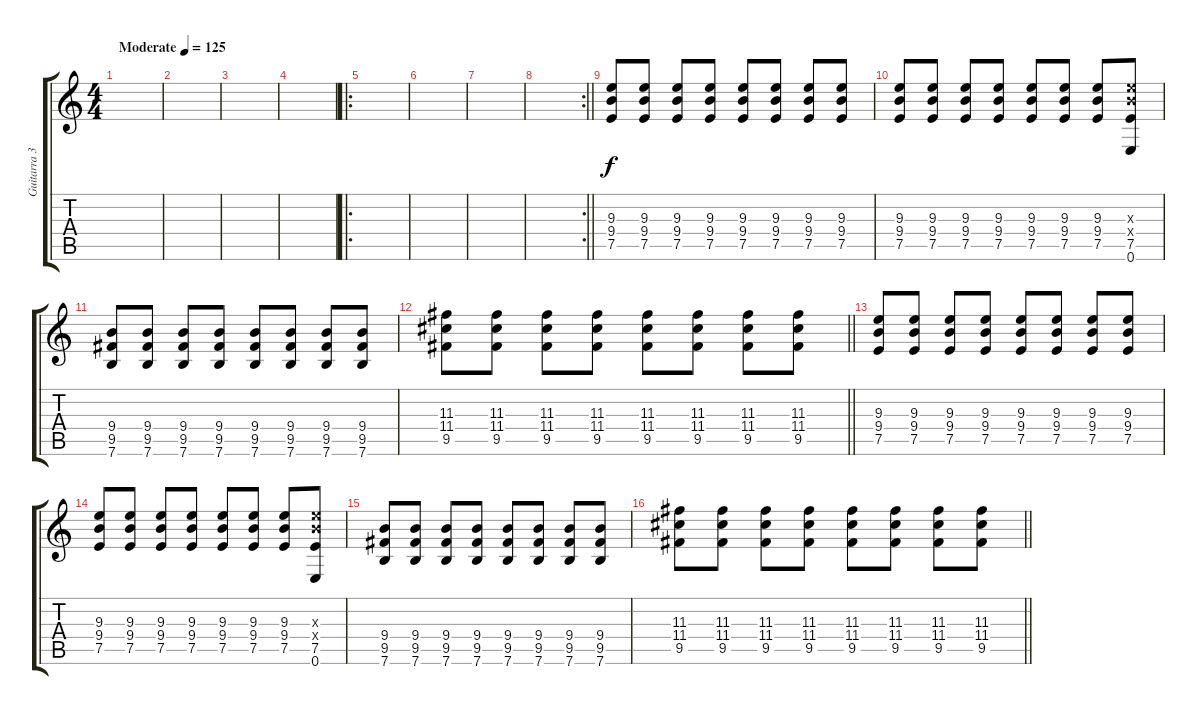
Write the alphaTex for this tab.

\track ("Guitarra 3" "Guitarra 3") {instrument overdrivenguitar}
\staff {score tabs}
\tuning (E4 B3 G3 D3 A2 E2) {hide}
\ts (4 4)
\tempo (125 "Moderate")
\clef g2
\ks c
|
|
|
|
\ro
|
|
|
\rc 2
\barLineRight lightlight
|
(9.3 9.4 7.5).8 (9.3 9.4 7.5).8 (9.3 9.4 7.5).8 (9.3 9.4 7.5).8 (9.3 9.4 7.5).8 (9.3 9.4 7.5).8 (9.3 9.4 7.5).8 (9.3 9.4 7.5).8 |
(9.3 9.4 7.5).8 (9.3 9.4 7.5).8 (9.3 9.4 7.5).8 (9.3 9.4 7.5).8 (9.3 9.4 7.5).8 (9.3 9.4 7.5).8 (9.3 9.4 7.5).8 (9.3{x} 9.4{x} 7.5 0.6).8 |
(9.4 9.5 7.6).8 (9.4 9.5 7.6).8 (9.4 9.5 7.6).8 (9.4 9.5 7.6).8 (9.4 9.5 7.6).8 (9.4 9.5 7.6).8 (9.4 9.5 7.6).8 (9.4 9.5 7.6).8 |
\barLineRight lightlight
(11.3 11.4 9.5).8 (11.3 11.4 9.5).8 (11.3 11.4 9.5).8 (11.3 11.4 9.5).8 (11.3 11.4 9.5).8 (11.3 11.4 9.5).8 (11.3 11.4 9.5).8 (11.3 11.4 9.5).8 |
(9.3 9.4 7.5).8 (9.3 9.4 7.5).8 (9.3 9.4 7.5).8 (9.3 9.4 7.5).8 (9.3 9.4 7.5).8 (9.3 9.4 7.5).8 (9.3 9.4 7.5).8 (9.3 9.4 7.5).8 |
(9.3 9.4 7.5).8 (9.3 9.4 7.5).8 (9.3 9.4 7.5).8 (9.3 9.4 7.5).8 (9.3 9.4 7.5).8 (9.3 9.4 7.5).8 (9.3 9.4 7.5).8 (9.3{x} 9.4{x} 7.5 0.6).8 |
(9.4 9.5 7.6).8 (9.4 9.5 7.6).8 (9.4 9.5 7.6).8 (9.4 9.5 7.6).8 (9.4 9.5 7.6).8 (9.4 9.5 7.6).8 (9.4 9.5 7.6).8 (9.4 9.5 7.6).8 |
\barLineRight lightlight
(11.3 11.4 9.5).8 (11.3 11.4 9.5).8 (11.3 11.4 9.5).8 (11.3 11.4 9.5).8 (11.3 11.4 9.5).8 (11.3 11.4 9.5).8 (11.3 11.4 9.5).8 (11.3 11.4 9.5).8
